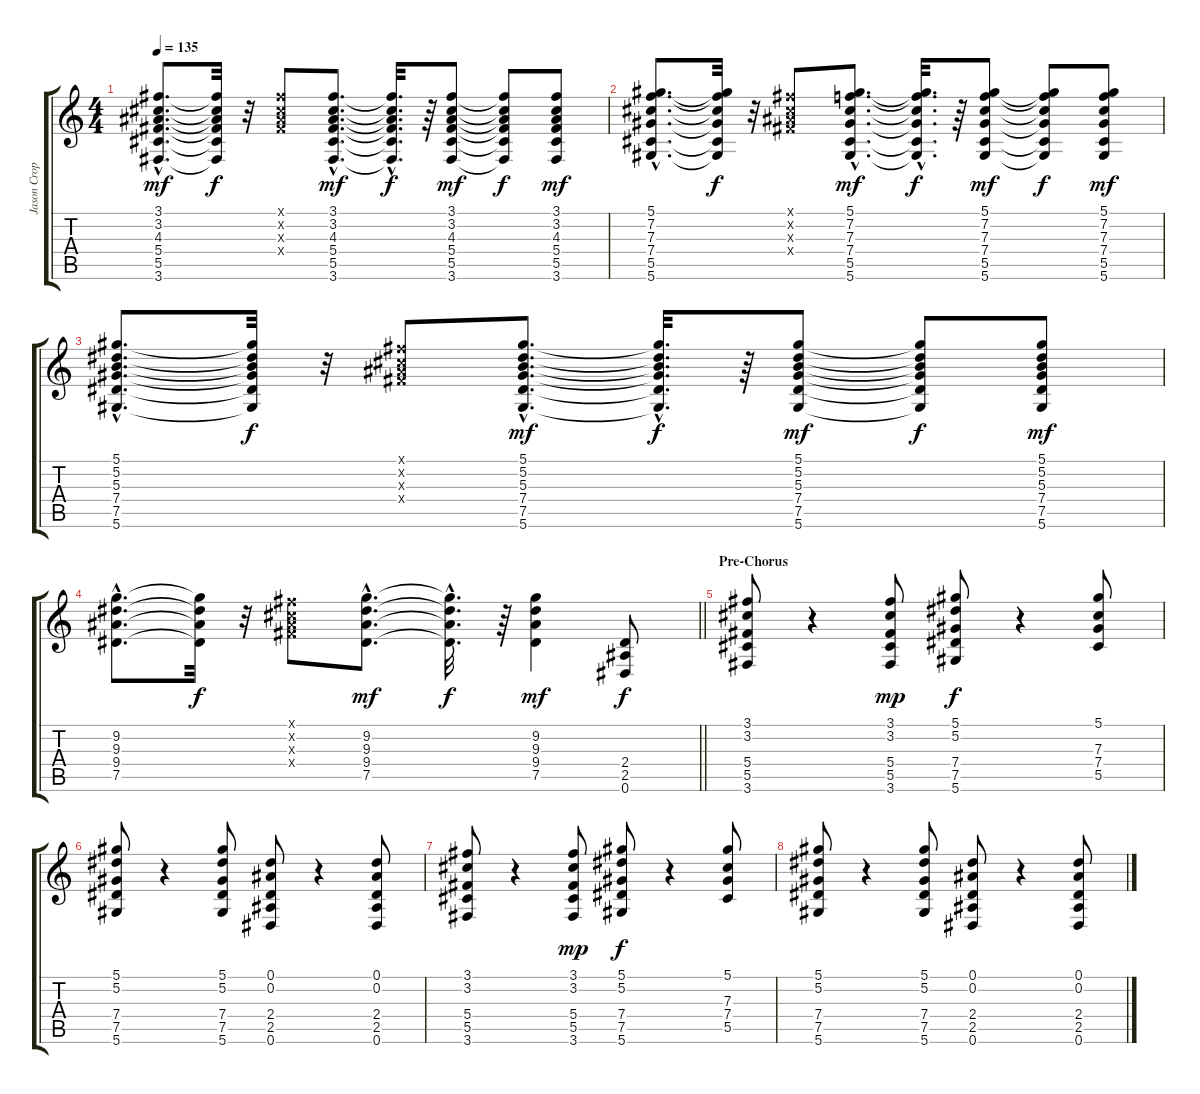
\track ("Jason Cropper" "Jason Crop") {instrument electricguitarclean}
\staff {score tabs}
\tuning (Eb4 Bb3 Gb3 Db3 Ab2 Eb2) {hide}
\ts (4 4)
\tempo 135
\clef g2
\ks c
(3.1{hac} 3.2{hac} 4.3{hac} 5.4{hac} 5.5{hac} 3.6{hac}).8{d dy mf} (3.1{t} 3.2{t} 4.3{t} 5.4{t} 5.5{t} 3.6{t}).32{dy f} r.32 (3.1{x} 3.2{x} 4.3{x} 5.4{x}).8 (3.1{hac} 3.2{hac} 4.3{hac} 5.4{hac} 5.5{hac} 3.6{hac}).8{d dy mf} (3.1{hac t} 3.2{hac t} 4.3{hac t} 5.4{hac t} 5.5{hac t} 3.6{hac t}).32{d dy f} r.64 (3.1 3.2 4.3 5.4 5.5 3.6).8{dy mf} (3.1{t} 3.2{t} 4.3{t} 5.4{t} 5.5{t} 3.6{t}).8{dy f} (3.1 3.2 4.3 5.4 5.5 3.6).8{dy mf} |
(5.1{hac} 7.2{hac} 7.3{hac} 7.4{hac} 5.5{hac} 5.6{hac}).8{d} (5.1{t} 7.2{t} 7.3{t} 7.4{t} 5.5{t} 5.6{t}).32{dy f} r.32 (3.1{x} 3.2{x} 4.3{x} 5.4{x}).8 (5.1{hac} 7.2{hac} 7.3{hac} 7.4{hac} 5.5{hac} 5.6{hac}).8{d dy mf} (5.1{hac t} 7.2{hac t} 7.3{hac t} 7.4{hac t} 5.5{hac t} 5.6{hac t}).32{d dy f} r.64 (5.1 7.2 7.3 7.4 5.5 5.6).8{dy mf} (5.1{t} 7.2{t} 7.3{t} 7.4{t} 5.5{t} 5.6{t}).8{dy f} (5.1 7.2 7.3 7.4 5.5 5.6).8{dy mf} |
(5.1{hac} 5.2{hac} 5.3{hac} 7.4{hac} 7.5{hac} 5.6{hac}).8{d} (5.1{t} 5.2{t} 5.3{t} 7.4{t} 7.5{t} 5.6{t}).32{dy f} r.32 (3.1{x} 3.2{x} 4.3{x} 5.4{x}).8 (5.1{hac} 5.2{hac} 5.3{hac} 7.4{hac} 7.5{hac} 5.6{hac}).8{d dy mf} (5.1{hac t} 5.2{hac t} 5.3{hac t} 7.4{hac t} 7.5{hac t} 5.6{hac t}).32{d dy f} r.64 (5.1 5.2 5.3 7.4 7.5 5.6).8{dy mf} (5.1{t} 5.2{t} 5.3{t} 7.4{t} 7.5{t} 5.6{t}).8{dy f} (5.1 5.2 5.3 7.4 7.5 5.6).8{dy mf} |
\barLineRight lightlight
(9.2{hac} 9.3{hac} 9.4{hac} 7.5{hac}).8{d} (9.2{t} 9.3{t} 9.4{t} 7.5{t}).32{dy f} r.32 (3.1{x} 3.2{x} 4.3{x} 5.4{x}).8 (9.2{hac} 9.3{hac} 9.4{hac} 7.5{hac}).8{d dy mf} (9.2{hac t} 9.3{hac t} 9.4{hac t} 7.5{hac t}).32{d dy f} r.64 (9.2 9.3 9.4 7.5).4{dy mf} (2.4 2.5 0.6).8{dy f} |
\section ("" "Pre-Chorus")
(3.1 3.2 5.4 5.5 3.6).8 r.4 (3.1 3.2 5.4 5.5 3.6).8{dy mp} (5.1 5.2 7.4 7.5 5.6).8{dy f} r.4 (5.1 7.3 7.4 5.5).8 |
(5.1 5.2 7.4 7.5 5.6).8 r.4 (5.1 5.2 7.4 7.5 5.6).8 (0.1 0.2 2.4 2.5 0.6).8 r.4 (0.1 0.2 2.4 2.5 0.6).8 |
(3.1 3.2 5.4 5.5 3.6).8 r.4 (3.1 3.2 5.4 5.5 3.6).8{dy mp} (5.1 5.2 7.4 7.5 5.6).8{dy f} r.4 (5.1 7.3 7.4 5.5).8 |
(5.1 5.2 7.4 7.5 5.6).8 r.4 (5.1 5.2 7.4 7.5 5.6).8 (0.1 0.2 2.4 2.5 0.6).8 r.4 (0.1 0.2 2.4 2.5 0.6).8
